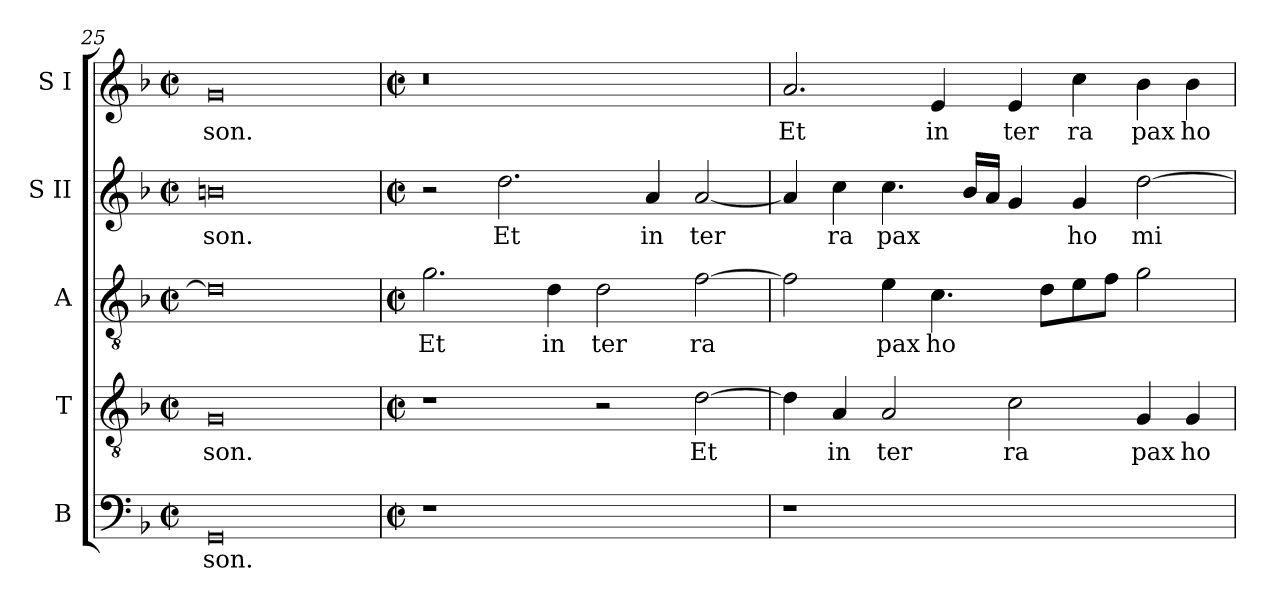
**kern	**text	**kern	**text	**kern	**text	**kern	**text	**kern	**text
*part5	*part5	*part4	*part4	*part3	*part3	*part2	*part2	*part1	*part1
*staff5	*staff5	*staff4	*staff4	*staff3	*staff3	*staff2	*staff2	*staff1	*staff1
*I"B	*	*I"T	*	*I"A	*	*I"S II	*	*I"S I	*
*I'B	*	*I'T	*	*I'A	*	*I'S II	*	*I'S I	*
*clefF4	*	*clefGv2	*	*clefGv2	*	*clefG2	*	*clefG2	*
*k[b-]	*	*k[b-]	*	*k[b-]	*	*k[b-]	*	*k[b-]	*
*F:	*	*F:	*	*F:	*	*F:	*	*F:	*
*M2/2	*	*M2/2	*	*M2/2	*	*M2/2	*	*M2/2	*
*met(c|)	*	*met(c|)	*	*met(c|)	*	*met(c|)	*	*met(c|)	*
=25	=25	=25	=25	=25	=25	=25	=25	=25	=25
!	!LO:LY:b:cj	!	!LO:LY:b:cj	!	!LO:LY:b:cj	!	!LO:LY:b:cj	!	!LO:LY:b:cj
0GG	son.	0G	son.	0d]	.	0bn	son.	0g	-son.
!!LO:PB:g=z
=26!	=26!	=26!	=26!	=26!	=26!	=26!	=26!	=26!	=26!
*M2/2	*	*M2/2	*	*M2/2	*	*M2/2	*	*M2/2	*
*met(c|)	*	*met(c|)	*	*met(c|)	*	*met(c|)	*	*met(c|)	*
!	!	!	!	!	!LO:LY:b:cj	!	!	!	!
1r	.	1r	.	2.g\	Et	2r	.	0r	.
!	!	!	!	!	!	!	!LO:LY:b:cj	!	!
.	.	.	.	.	.	2.dd\	Et	.	.
!	!	!	!	!	!LO:LY:b:cj	!	!	!	!
.	.	.	.	4d\	in	.	.	.	.
!	!	!	!	!	!LO:LY:b:cj	!	!	!	!
1ryy	.	2r	.	2d\	ter	.	.	.	.
!	!	!	!	!	!	!	!LO:LY:b:cj	!	!
.	.	.	.	.	.	4a/	in	.	.
!	!	!	!LO:LY:b:cj	!	!LO:LY:b:cj	!	!LO:LY:b:cj	!	!
.	.	[>2d\	Et	[>2f\	ra	[<2a/	ter	.	.
=27	=27	=27	=27	=27	=27	=27	=27	=27	=27
!	!	!	!LO:LY:b:cj	!	!LO:LY:b:cj	!	!LO:LY:b:cj	!	!LO:LY:b:cj
1r	.	4d\]	.	2f\]	.	4a/]	.	2.a/	Et
!	!	!	!LO:LY:b:cj	!	!	!	!LO:LY:b:cj	!	!
.	.	4A/	in	.	.	4cc\	ra	.	.
!	!	!	!LO:LY:b:cj	!	!LO:LY:b:cj	!	!LO:LY:b:cj	!	!
.	.	2A/	ter	4e\	pax	4.cc\	pax	.	.
!	!	!	!	!	!LO:LY:b:cj	!	!	!	!LO:LY:b:cj
.	.	.	.	4.c\	ho	.	.	4e/	in
!	!	!	!	!	!	!	!LO:LY:b:cj	!	!
.	.	.	.	.	.	16b-/L	.	.	.
!	!	!	!	!	!	!	!LO:LY:b:cj	!	!
.	.	.	.	.	.	16a/J	.	.	.
!	!	!	!LO:LY:b:cj	!	!	!	!LO:LY:b:cj	!	!LO:LY:b:cj
1ryy	.	2c\	ra	.	.	4g/	.	4e/	ter
!	!	!	!	!	!LO:LY:b:cj	!	!	!	!
.	.	.	.	8d\L	.	.	.	.	.
!	!	!	!	!	!LO:LY:b:cj	!	!LO:LY:b:cj	!	!LO:LY:b:cj
.	.	.	.	8e\	.	4g/	ho	4cc\	ra
!	!	!	!	!	!LO:LY:b:cj	!	!	!	!
.	.	.	.	8f\J	.	.	.	.	.
!	!	!	!LO:LY:b:cj	!	!LO:LY:b:cj	!	!LO:LY:b:cj	!	!LO:LY:b:cj
.	.	4G/	pax	2g\	.	[>2dd\	mi	4b-\	pax
!	!	!	!LO:LY:b:cj	!	!	!	!	!	!LO:LY:b:cj
.	.	4G/	ho	.	.	.	.	4b-\	ho
=	=	=	=	=	=	=	=	=	=
*-	*-	*-	*-	*-	*-	*-	*-	*-	*-
